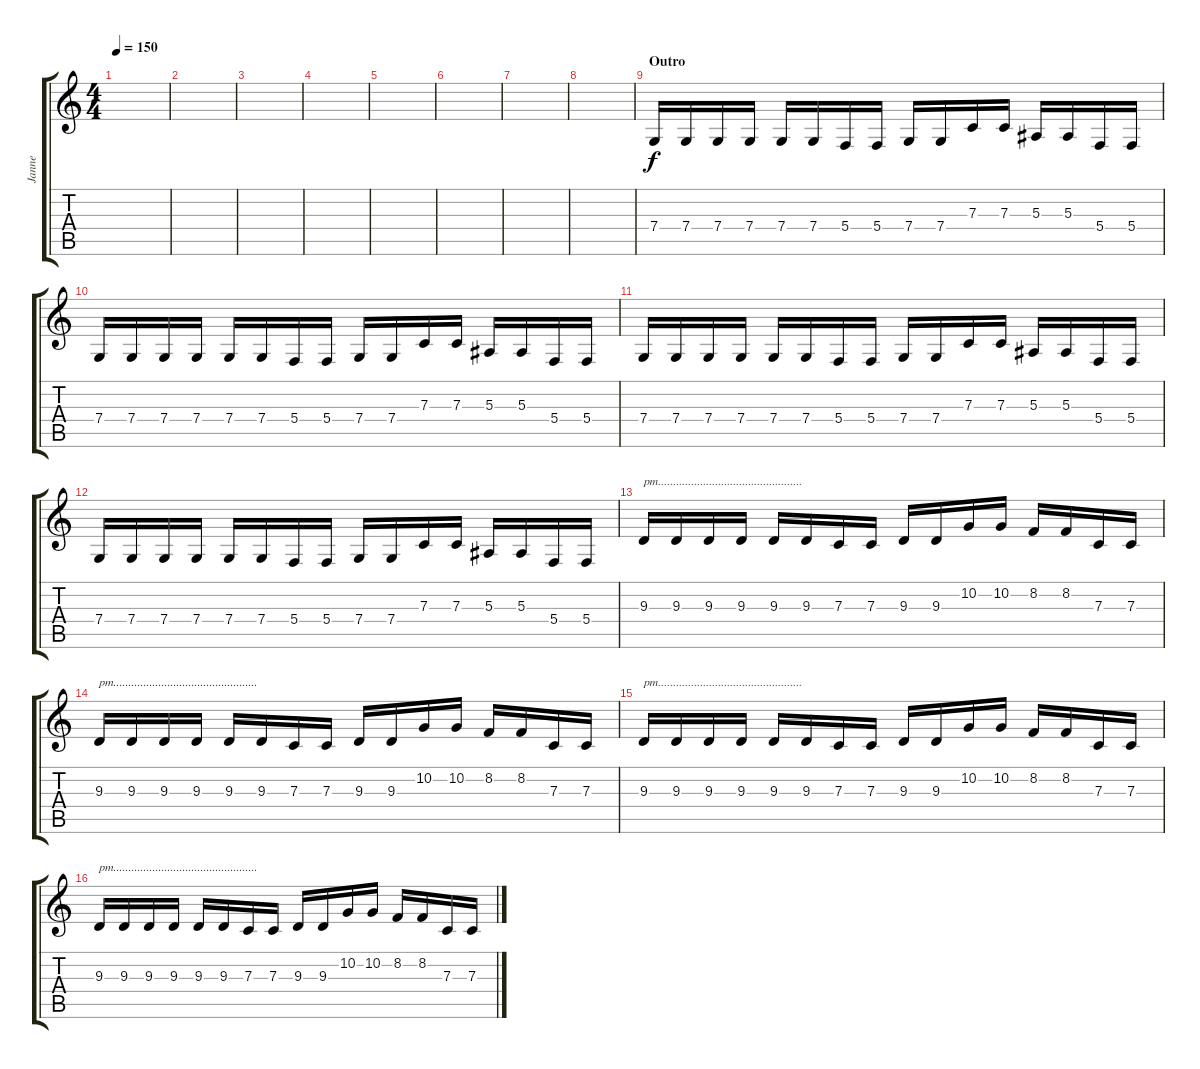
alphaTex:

\track ("Janne" "Janne") {instrument pad1newage}
\staff {score tabs}
\tuning (D4 A3 F3 C3 G2 D2) {hide}
\ts (4 4)
\tempo 150
\clef g2
\ks c
|
|
|
|
|
|
|
|
\section ("" "Outro")
7.4.16{volume 13 instrument stringensemble1} 7.4.16 7.4.16 7.4.16 7.4.16 7.4.16 5.4.16 5.4.16 7.4.16 7.4.16 7.3.16 7.3.16 5.3.16 5.3.16 5.4.16 5.4.16 |
7.4.16 7.4.16 7.4.16 7.4.16 7.4.16 7.4.16 5.4.16 5.4.16 7.4.16 7.4.16 7.3.16 7.3.16 5.3.16 5.3.16 5.4.16 5.4.16 |
7.4.16 7.4.16 7.4.16 7.4.16 7.4.16 7.4.16 5.4.16 5.4.16 7.4.16 7.4.16 7.3.16 7.3.16 5.3.16 5.3.16 5.4.16 5.4.16 |
7.4.16 7.4.16 7.4.16 7.4.16 7.4.16 7.4.16 5.4.16 5.4.16 7.4.16 7.4.16 7.3.16 7.3.16 5.3.16 5.3.16 5.4.16 5.4.16 |
9.3.16{txt "pm................................................"} 9.3.16 9.3.16 9.3.16 9.3.16 9.3.16 7.3.16 7.3.16 9.3.16 9.3.16 10.2.16 10.2.16 8.2.16 8.2.16 7.3.16 7.3.16 |
9.3.16{txt "pm................................................"} 9.3.16 9.3.16 9.3.16 9.3.16 9.3.16 7.3.16 7.3.16 9.3.16 9.3.16 10.2.16 10.2.16 8.2.16 8.2.16 7.3.16 7.3.16 |
9.3.16{txt "pm................................................"} 9.3.16 9.3.16 9.3.16 9.3.16 9.3.16 7.3.16 7.3.16 9.3.16 9.3.16 10.2.16 10.2.16 8.2.16 8.2.16 7.3.16 7.3.16 |
9.3.16{txt "pm................................................"} 9.3.16 9.3.16 9.3.16 9.3.16 9.3.16 7.3.16 7.3.16 9.3.16 9.3.16 10.2.16 10.2.16 8.2.16 8.2.16 7.3.16 7.3.16
